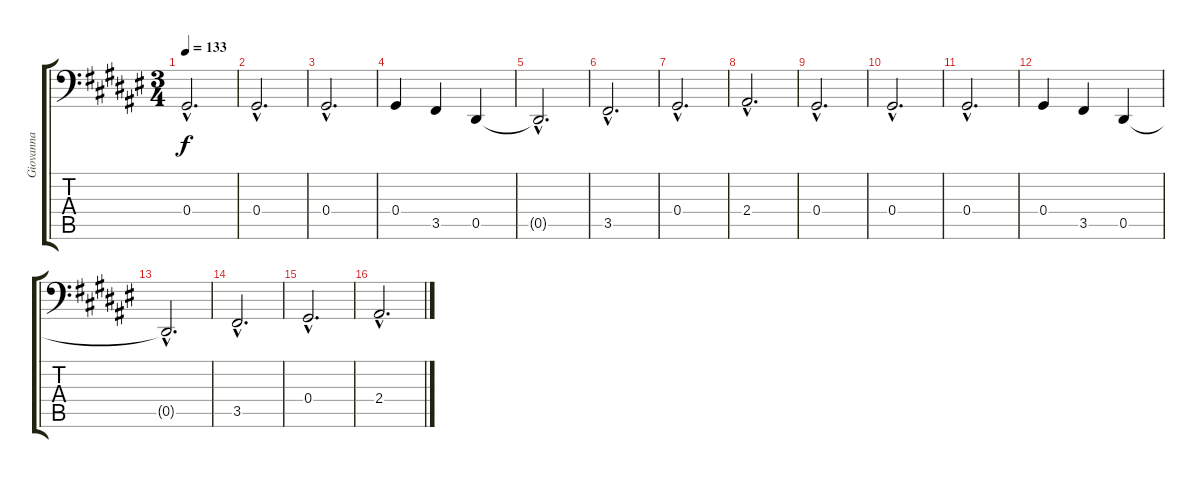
\track ("Giovanna" "Giovanna") {instrument electricbassfinger}
\staff {score tabs}
\tuning (B2 Gb2 Db2 Ab1 Eb1 Bb0) {hide}
\ts (3 4)
\tempo 133
\clef f4
\ks d#minor
0.4{hac}.2{d dy f instrument electricbassfinger} |
0.4{hac}.2{d} |
0.4{hac}.2{d} |
0.4.4 3.5.4 0.5.4 |
0.5{hac t}.2{d} |
3.5{hac}.2{d} |
0.4{hac}.2{d} |
2.4{hac}.2{d} |
0.4{hac}.2{d} |
0.4{hac}.2{d} |
0.4{hac}.2{d} |
0.4.4 3.5.4 0.5.4 |
0.5{hac t}.2{d} |
3.5{hac}.2{d} |
0.4{hac}.2{d} |
2.4{hac}.2{d}
